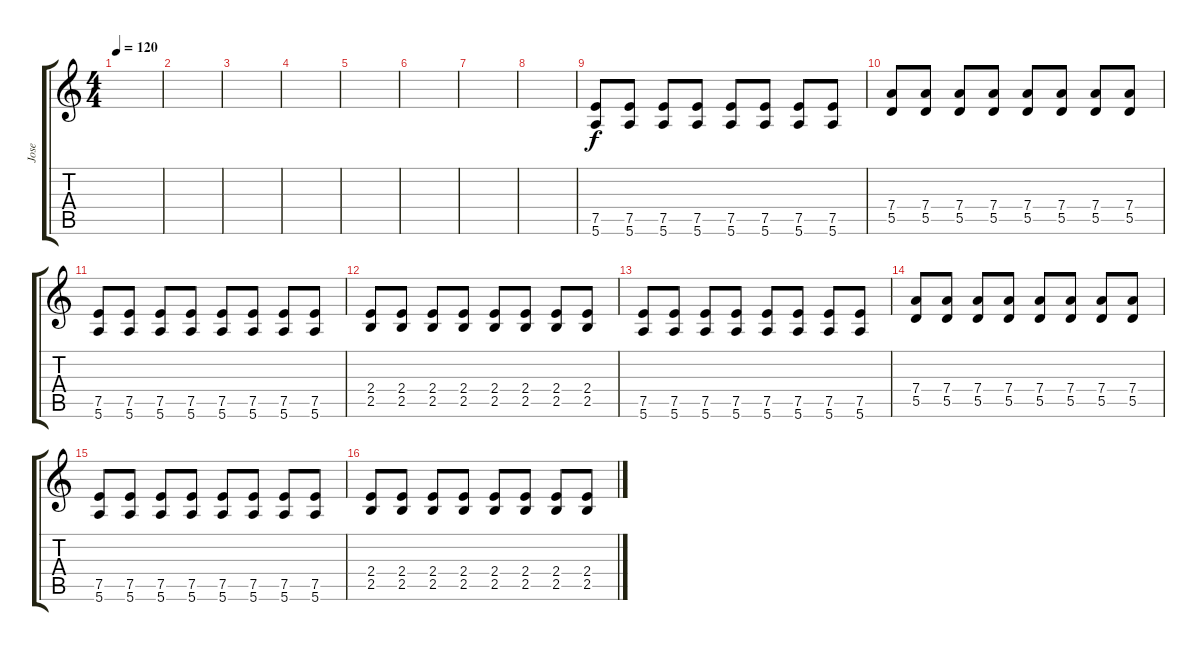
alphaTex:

\track ("Jose" "Jose") {instrument acousticguitarnylon}
\staff {score tabs}
\tuning (E4 B3 G3 D3 A2 E2) {hide}
\ts (4 4)
\tempo 120
\clef g2
\ks c
|
|
|
|
|
|
|
|
(7.5 5.6).8 (7.5 5.6).8 (7.5 5.6).8 (7.5 5.6).8 (7.5 5.6).8 (7.5 5.6).8 (7.5 5.6).8 (7.5 5.6).8 |
(7.4 5.5).8 (7.4 5.5).8 (7.4 5.5).8 (7.4 5.5).8 (7.4 5.5).8 (7.4 5.5).8 (7.4 5.5).8 (7.4 5.5).8 |
(7.5 5.6).8 (7.5 5.6).8 (7.5 5.6).8 (7.5 5.6).8 (7.5 5.6).8 (7.5 5.6).8 (7.5 5.6).8 (7.5 5.6).8 |
(2.4 2.5).8 (2.4 2.5).8 (2.4 2.5).8 (2.4 2.5).8 (2.4 2.5).8 (2.4 2.5).8 (2.4 2.5).8 (2.4 2.5).8 |
(7.5 5.6).8 (7.5 5.6).8 (7.5 5.6).8 (7.5 5.6).8 (7.5 5.6).8 (7.5 5.6).8 (7.5 5.6).8 (7.5 5.6).8 |
(7.4 5.5).8 (7.4 5.5).8 (7.4 5.5).8 (7.4 5.5).8 (7.4 5.5).8 (7.4 5.5).8 (7.4 5.5).8 (7.4 5.5).8 |
(7.5 5.6).8 (7.5 5.6).8 (7.5 5.6).8 (7.5 5.6).8 (7.5 5.6).8 (7.5 5.6).8 (7.5 5.6).8 (7.5 5.6).8 |
(2.4 2.5).8 (2.4 2.5).8 (2.4 2.5).8 (2.4 2.5).8 (2.4 2.5).8 (2.4 2.5).8 (2.4 2.5).8 (2.4 2.5).8
